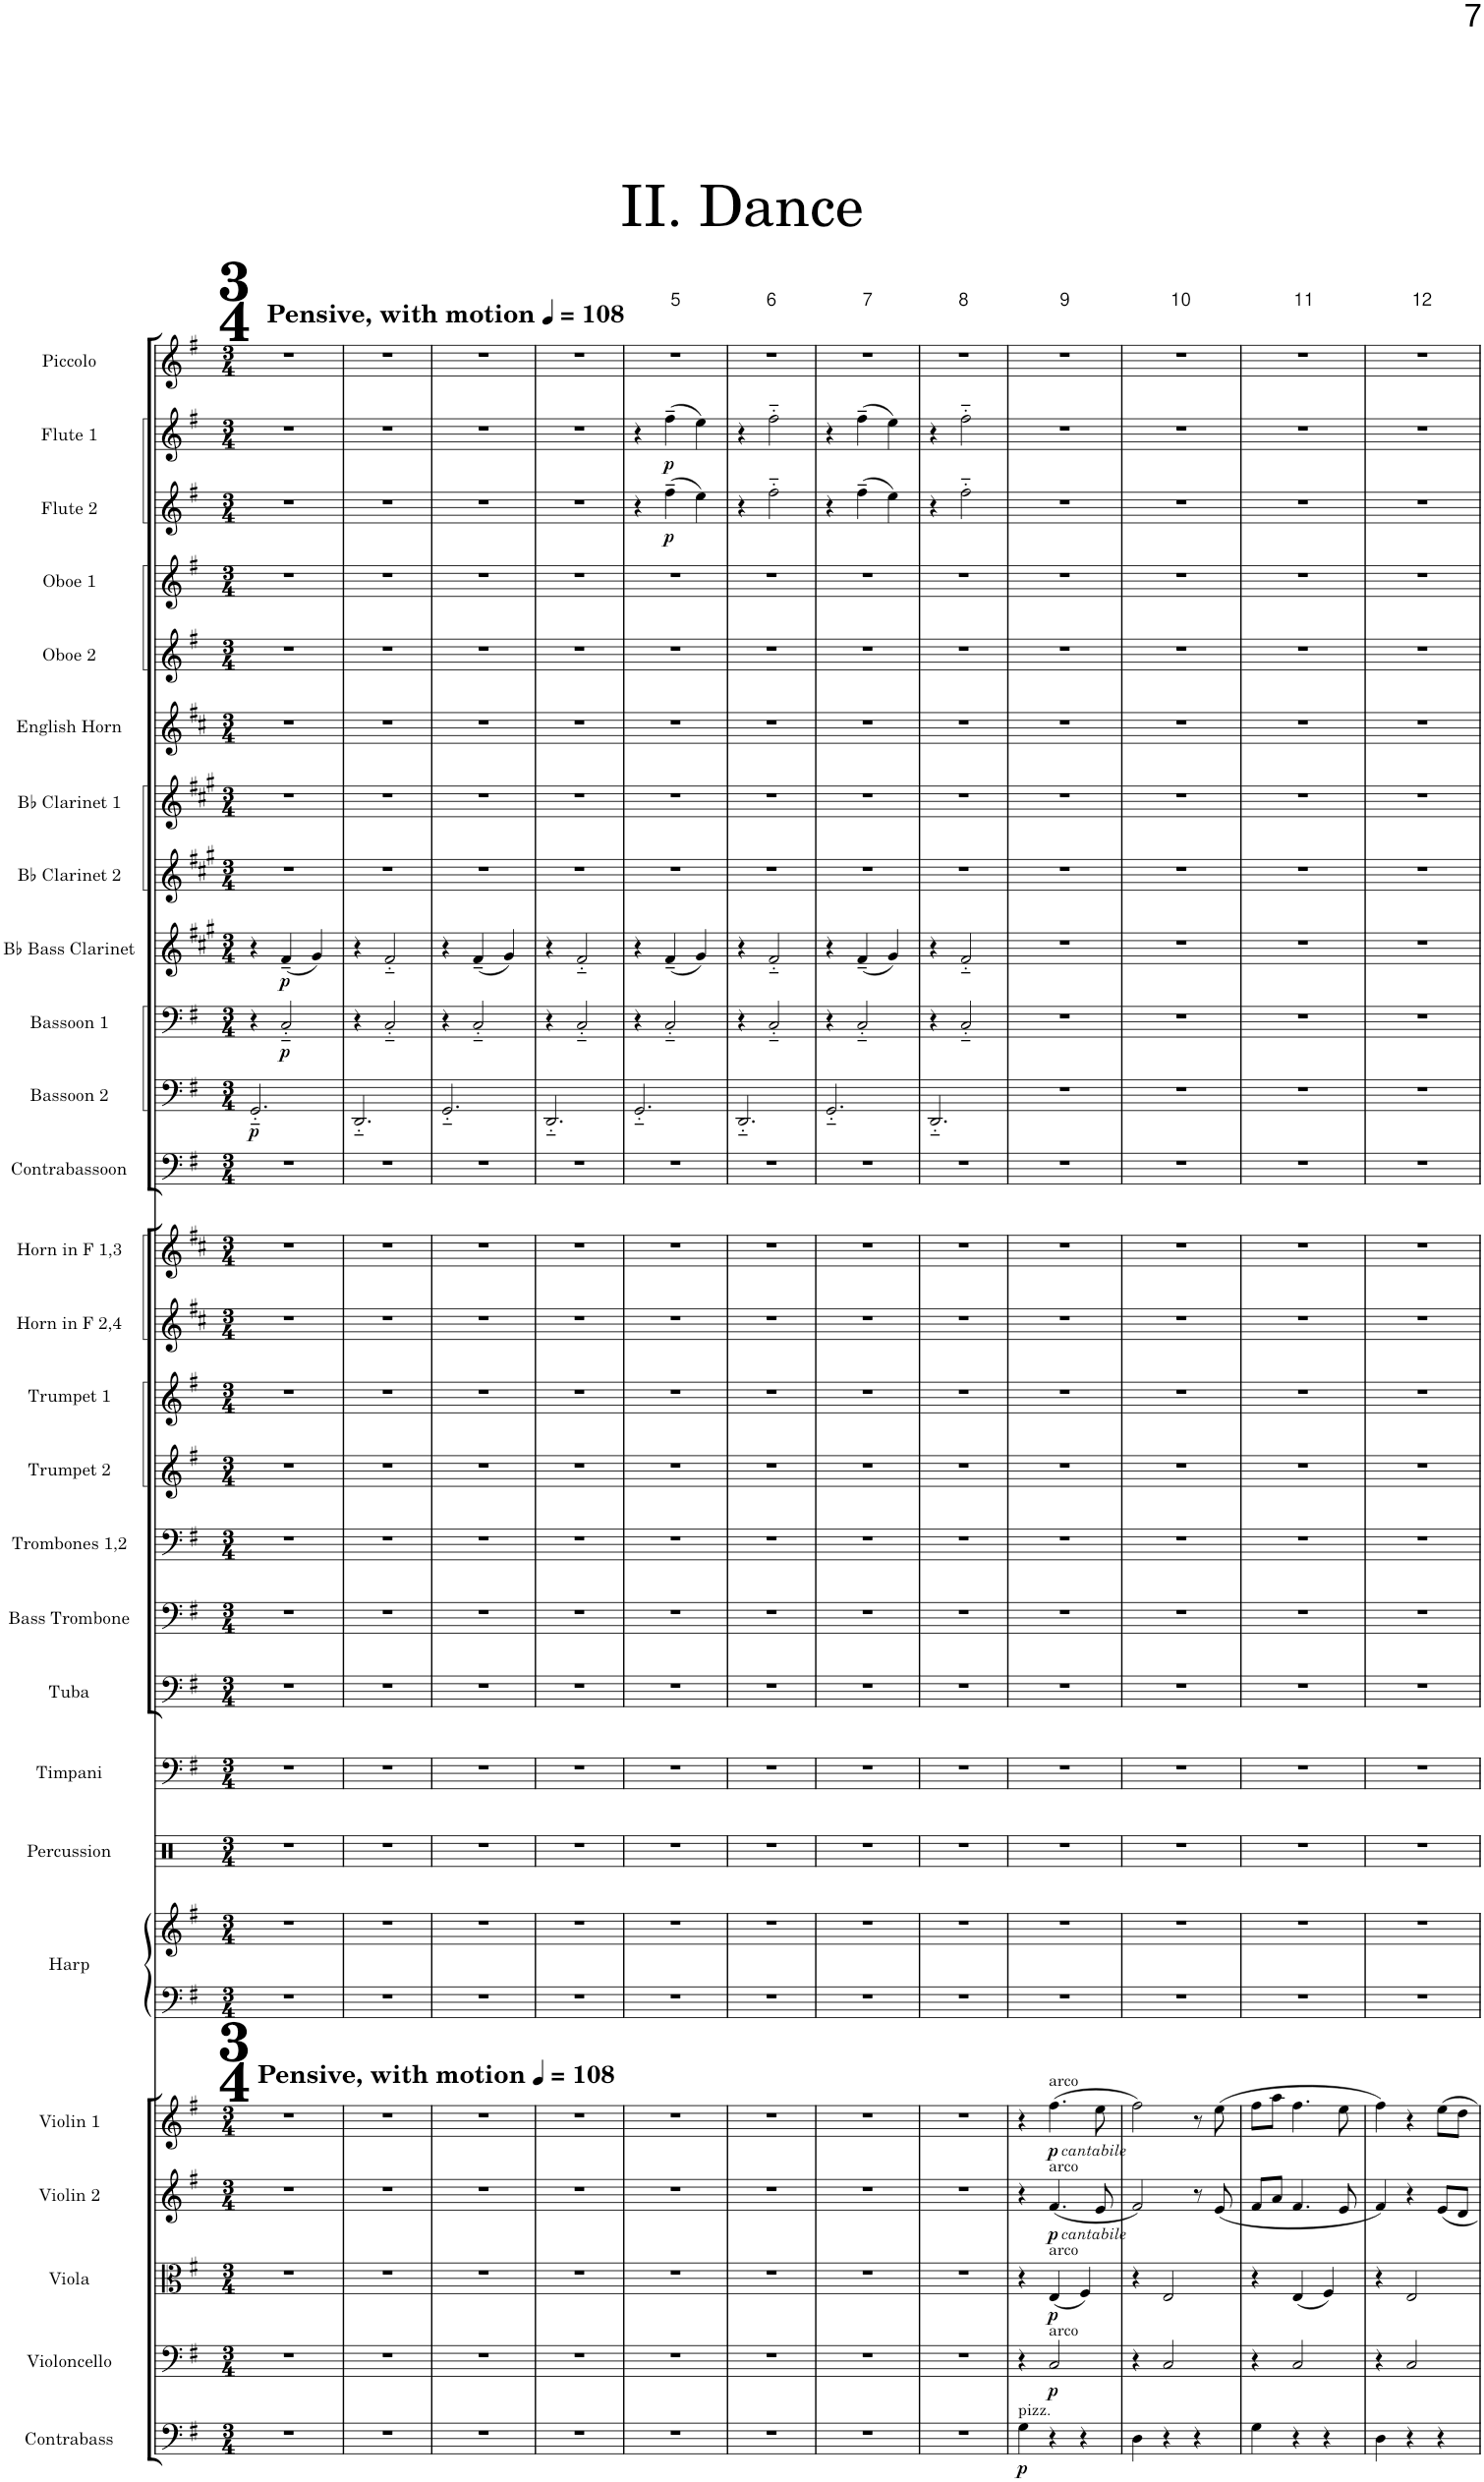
**kern	**dynam	**kern	**dynam	**kern	**dynam	**kern	**dynam	**kern	**dynam	**kern	**dynam	**kern	**dynam	**kern	**dynam	**kern	**dynam	**kern	**dynam
*part10	*part10	*part9	*part9	*part8	*part8	*part7	*part7	*part6	*part6	*part5	*part5	*part4	*part4	*part3	*part3	*part2	*part2	*part1	*part1
*staff10	*staff10	*staff9	*staff9	*staff8	*staff8	*staff7	*staff7	*staff6	*staff6	*staff5	*staff5	*staff4	*staff4	*staff3	*staff3	*staff2	*staff2	*staff1	*staff1
*I"Contrabass	*	*I"Violoncello	*	*I"Viola	*	*I"Violin 2	*	*I"Violin 1	*	*I"Bassoon 2	*	*I"Bassoon 1	*	*I"Bb Bass Clarinet	*	*I"Flute 2	*	*I"Flute 1	*
*I'Cb.	*	*I'Vc.	*	*I'Va.	*	*I'Vn. 2	*	*I'Vn. 1	*	*I'Bn. 2	*	*I'Bn. 1	*	*I'Bb B. Cl.	*	*I'Fl. 2	*	*I'Fl. 1	*
!!LO:PB:g=z
*clefF4	*	*clefF4	*	*clefC3	*	*clefG2	*	*clefG2	*	*clefF4	*	*clefF4	*	*clefG2	*	*clefG2	*	*clefG2	*
*Trd7c12	*	*	*	*	*	*	*	*	*	*	*	*	*	*Trd8c14	*	*	*	*	*
*k[f#]	*	*k[f#]	*	*k[f#]	*	*k[f#]	*	*k[f#]	*	*k[f#]	*	*k[f#]	*	*k[f#c#g#]	*	*k[f#]	*	*k[f#]	*
*M3/4	*	*M3/4	*	*M3/4	*	*M3/4	*	*M3/4	*	*M3/4	*	*M3/4	*	*M3/4	*	*M3/4	*	*M3/4	*
*MM108	*	*MM108	*	*MM108	*	*MM108	*	*MM108	*	*MM108	*	*MM108	*	*MM108	*	*MM108	*	*MM108	*
=1	=1	=1	=1	=1	=1	=1	=1	=1	=1	=1	=1	=1	=1	=1	=1	=1	=1	=1	=1
!	!	!	!	!	!	!	!	!LO:TX:a:B:t=Pensive, with motion	!	!	!	!	!	!	!	!	!	!	!
!	!	!	!	!	!	!	!	!LO:TX:a:B:t=3	!	!	!	!	!	!	!	!	!	!	!
!	!	!	!	!	!	!	!	!LO:TX:a:t=4	!	!	!	!	!	!	!	!	!	!	!
!	!	!	!	!	!	!	!	!	!	!	!LO:DY:b	!	!	!	!	!	!	!	!
2.r	.	2.r	.	2.r	.	2.r	.	2.r	.	2.GG'~/	p	4r	.	4r	.	2.r	.	2.r	.
!	!	!	!	!	!	!	!	!	!	!	!	!	!LO:DY:b	!	!LO:DY:b	!	!	!	!
.	.	.	.	.	.	.	.	.	.	.	.	2C'~/	p	(4f#~/	p	.	.	.	.
.	.	.	.	.	.	.	.	.	.	.	.	.	.	4g#/)	.	.	.	.	.
=2	=2	=2	=2	=2	=2	=2	=2	=2	=2	=2	=2	=2	=2	=2	=2	=2	=2	=2	=2
2.r	.	2.r	.	2.r	.	2.r	.	2.r	.	2.DD'~/	.	4r	.	4r	.	2.r	.	2.r	.
.	.	.	.	.	.	.	.	.	.	.	.	2C'~/	.	2f#'~/	.	.	.	.	.
=3	=3	=3	=3	=3	=3	=3	=3	=3	=3	=3	=3	=3	=3	=3	=3	=3	=3	=3	=3
2.r	.	2.r	.	2.r	.	2.r	.	2.r	.	2.GG'~/	.	4r	.	4r	.	2.r	.	2.r	.
.	.	.	.	.	.	.	.	.	.	.	.	2C'~/	.	(4f#~/	.	.	.	.	.
.	.	.	.	.	.	.	.	.	.	.	.	.	.	4g#/)	.	.	.	.	.
=4	=4	=4	=4	=4	=4	=4	=4	=4	=4	=4	=4	=4	=4	=4	=4	=4	=4	=4	=4
2.r	.	2.r	.	2.r	.	2.r	.	2.r	.	2.DD'~/	.	4r	.	4r	.	2.r	.	2.r	.
.	.	.	.	.	.	.	.	.	.	.	.	2C'~/	.	2f#'~/	.	.	.	.	.
=5	=5	=5	=5	=5	=5	=5	=5	=5	=5	=5	=5	=5	=5	=5	=5	=5	=5	=5	=5
2.r	.	2.r	.	2.r	.	2.r	.	2.r	.	2.GG'~/	.	4r	.	4r	.	4r	.	4r	.
!	!	!	!	!	!	!	!	!	!	!	!	!	!	!	!	!	!LO:DY:b	!	!LO:DY:b
.	.	.	.	.	.	.	.	.	.	.	.	2C'~/	.	(4f#~/	.	(4ff#~\	p	(4ff#~\	p
.	.	.	.	.	.	.	.	.	.	.	.	.	.	4g#/)	.	4ee\)	.	4ee\)	.
=6	=6	=6	=6	=6	=6	=6	=6	=6	=6	=6	=6	=6	=6	=6	=6	=6	=6	=6	=6
2.r	.	2.r	.	2.r	.	2.r	.	2.r	.	2.DD'~/	.	4r	.	4r	.	4r	.	4r	.
.	.	.	.	.	.	.	.	.	.	.	.	2C'~/	.	2f#'~/	.	2ff#'~\	.	2ff#'~\	.
=7	=7	=7	=7	=7	=7	=7	=7	=7	=7	=7	=7	=7	=7	=7	=7	=7	=7	=7	=7
2.r	.	2.r	.	2.r	.	2.r	.	2.r	.	2.GG'~/	.	4r	.	4r	.	4r	.	4r	.
.	.	.	.	.	.	.	.	.	.	.	.	2C'~/	.	(4f#~/	.	(4ff#~\	.	(4ff#~\	.
.	.	.	.	.	.	.	.	.	.	.	.	.	.	4g#/)	.	4ee\)	.	4ee\)	.
=8	=8	=8	=8	=8	=8	=8	=8	=8	=8	=8	=8	=8	=8	=8	=8	=8	=8	=8	=8
2.r	.	2.r	.	2.r	.	2.r	.	2.r	.	2.DD'~/	.	4r	.	4r	.	4r	.	4r	.
.	.	.	.	.	.	.	.	.	.	.	.	2C'~/	.	2f#'~/	.	2ff#'~\	.	2ff#'~\	.
=9	=9	=9	=9	=9	=9	=9	=9	=9	=9	=9	=9	=9	=9	=9	=9	=9	=9	=9	=9
!LO:TX:a:t=pizz.	!	!	!	!	!	!	!	!	!	!	!	!	!	!	!	!	!	!	!
!	!LO:DY:b	!	!	!	!	!	!	!	!	!	!	!	!	!	!	!	!	!	!
4G\	p	4r	.	4r	.	4r	.	4r	.	2.r	.	2.r	.	2.r	.	2.r	.	2.r	.
!	!	!	!	!	!	!	!	!LO:TX:a:t=arco	!	!	!	!	!	!	!	!	!	!	!
!	!	!	!	!	!	!	!	!LO:TX:b:i:t=cantabile	!	!	!	!	!	!	!	!	!	!	!
!	!	!	!	!	!	!LO:TX:a:t=arco	!	!	!	!	!	!	!	!	!	!	!	!	!
!	!	!	!	!	!	!LO:TX:b:i:t=cantabile	!	!	!	!	!	!	!	!	!	!	!	!	!
!	!	!	!	!LO:TX:a:t=arco	!	!	!	!	!	!	!	!	!	!	!	!	!	!	!
!	!	!LO:TX:a:t=arco	!	!	!	!	!	!	!	!	!	!	!	!	!	!	!	!	!
!	!	!	!LO:DY:b	!	!LO:DY:b	!	!LO:DY:b	!	!LO:DY:b	!	!	!	!	!	!	!	!	!	!
4r	.	2C/	p	(4E/	p	(4.f#/	p	(4.ff#\	p	.	.	.	.	.	.	.	.	.	.
4r	.	.	.	4F#/)	.	.	.	.	.	.	.	.	.	.	.	.	.	.	.
.	.	.	.	.	.	8e/	.	8ee\	.	.	.	.	.	.	.	.	.	.	.
=10	=10	=10	=10	=10	=10	=10	=10	=10	=10	=10	=10	=10	=10	=10	=10	=10	=10	=10	=10
4D\	.	4r	.	4r	.	2f#/)	.	2ff#\)	.	2.r	.	2.r	.	2.r	.	2.r	.	2.r	.
4r	.	2C/	.	2E/	.	.	.	.	.	.	.	.	.	.	.	.	.	.	.
4r	.	.	.	.	.	8r	.	8r	.	.	.	.	.	.	.	.	.	.	.
.	.	.	.	.	.	(8e/	.	(8ee\	.	.	.	.	.	.	.	.	.	.	.
=11	=11	=11	=11	=11	=11	=11	=11	=11	=11	=11	=11	=11	=11	=11	=11	=11	=11	=11	=11
4G\	.	4r	.	4r	.	8f#/L	.	8ff#\L	.	2.r	.	2.r	.	2.r	.	2.r	.	2.r	.
.	.	.	.	.	.	8a/J	.	8aa\J	.	.	.	.	.	.	.	.	.	.	.
4r	.	2C/	.	(4E/	.	4.f#/	.	4.ff#\	.	.	.	.	.	.	.	.	.	.	.
4r	.	.	.	4F#/)	.	.	.	.	.	.	.	.	.	.	.	.	.	.	.
.	.	.	.	.	.	8e/	.	8ee\	.	.	.	.	.	.	.	.	.	.	.
=12	=12	=12	=12	=12	=12	=12	=12	=12	=12	=12	=12	=12	=12	=12	=12	=12	=12	=12	=12
4D\	.	4r	.	4r	.	4f#/)	.	4ff#\)	.	2.r	.	2.r	.	2.r	.	2.r	.	2.r	.
4r	.	2C/	.	2E/	.	4r	.	4r	.	.	.	.	.	.	.	.	.	.	.
4r	.	.	.	.	.	8e/L	.	8ee\L	.	.	.	.	.	.	.	.	.	.	.
.	.	.	.	.	.	8d/J	.	8dd\J	.	.	.	.	.	.	.	.	.	.	.
=	=	=	=	=	=	=	=	=	=	=	=	=	=	=	=	=	=	=	=
*-	*-	*-	*-	*-	*-	*-	*-	*-	*-	*-	*-	*-	*-	*-	*-	*-	*-	*-	*-
